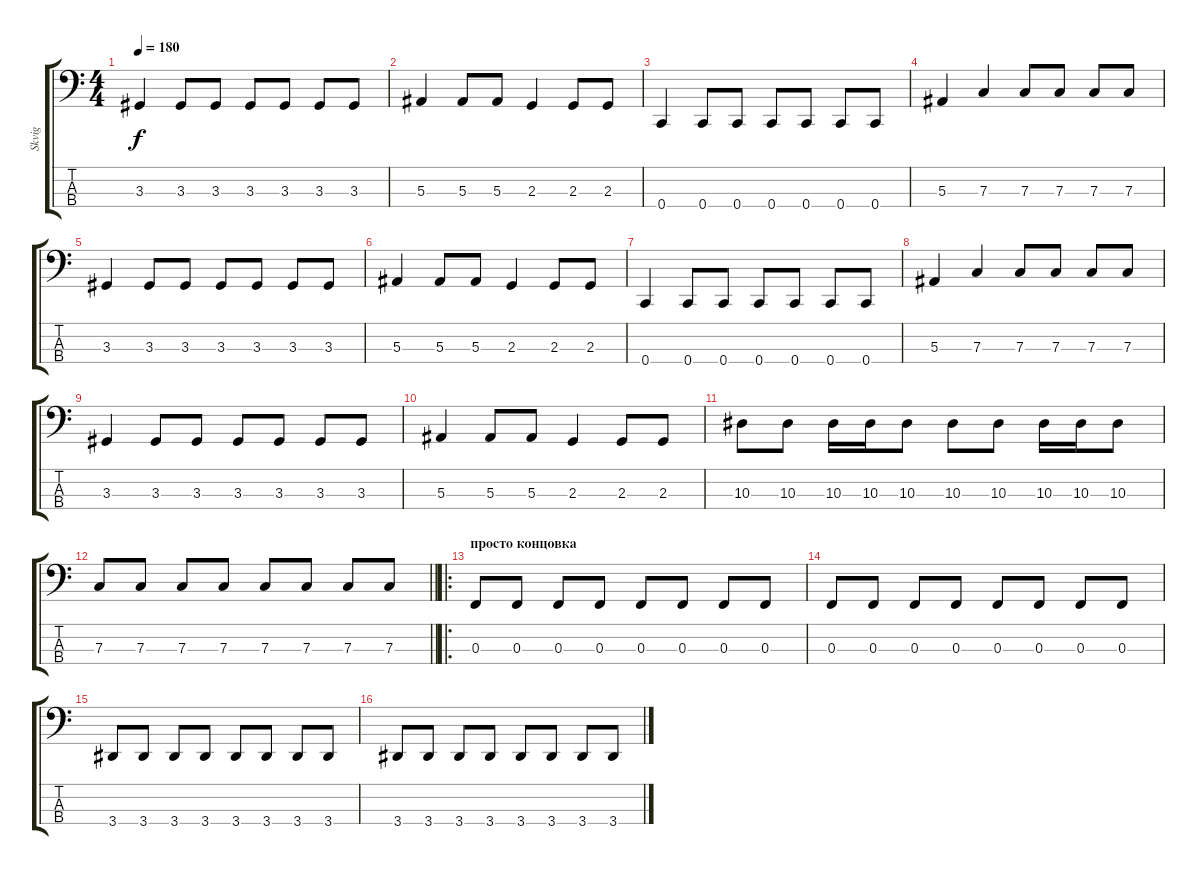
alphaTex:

\track ("Skvig" "Skvig") {instrument slapbass1}
\staff {score tabs}
\tuning (Eb2 Bb1 F1 C1) {hide}
\ts (4 4)
\tempo 180
\clef f4
\ks c
3.3.4{dy f} 3.3.8 3.3.8 3.3.8 3.3.8 3.3.8 3.3.8 |
5.3.4 5.3.8 5.3.8 2.3.4 2.3.8 2.3.8 |
0.4.4 0.4.8 0.4.8 0.4.8 0.4.8 0.4.8 0.4.8 |
5.3.4 7.3.4 7.3.8 7.3.8 7.3.8 7.3.8 |
3.3.4 3.3.8 3.3.8 3.3.8 3.3.8 3.3.8 3.3.8 |
5.3.4 5.3.8 5.3.8 2.3.4 2.3.8 2.3.8 |
0.4.4 0.4.8 0.4.8 0.4.8 0.4.8 0.4.8 0.4.8 |
5.3.4 7.3.4 7.3.8 7.3.8 7.3.8 7.3.8 |
3.3.4 3.3.8 3.3.8 3.3.8 3.3.8 3.3.8 3.3.8 |
5.3.4 5.3.8 5.3.8 2.3.4 2.3.8 2.3.8 |
10.3.8 10.3.8 10.3.16 10.3.16 10.3.8 10.3.8 10.3.8 10.3.16 10.3.16 10.3.8 |
\barLineRight lightlight
7.3.8 7.3.8 7.3.8 7.3.8 7.3.8 7.3.8 7.3.8 7.3.8 |
\ro
\section ("" "просто концовка")
0.3.8 0.3.8 0.3.8 0.3.8 0.3.8 0.3.8 0.3.8 0.3.8 |
0.3.8 0.3.8 0.3.8 0.3.8 0.3.8 0.3.8 0.3.8 0.3.8 |
3.4.8 3.4.8 3.4.8 3.4.8 3.4.8 3.4.8 3.4.8 3.4.8 |
3.4.8 3.4.8 3.4.8 3.4.8 3.4.8 3.4.8 3.4.8 3.4.8
